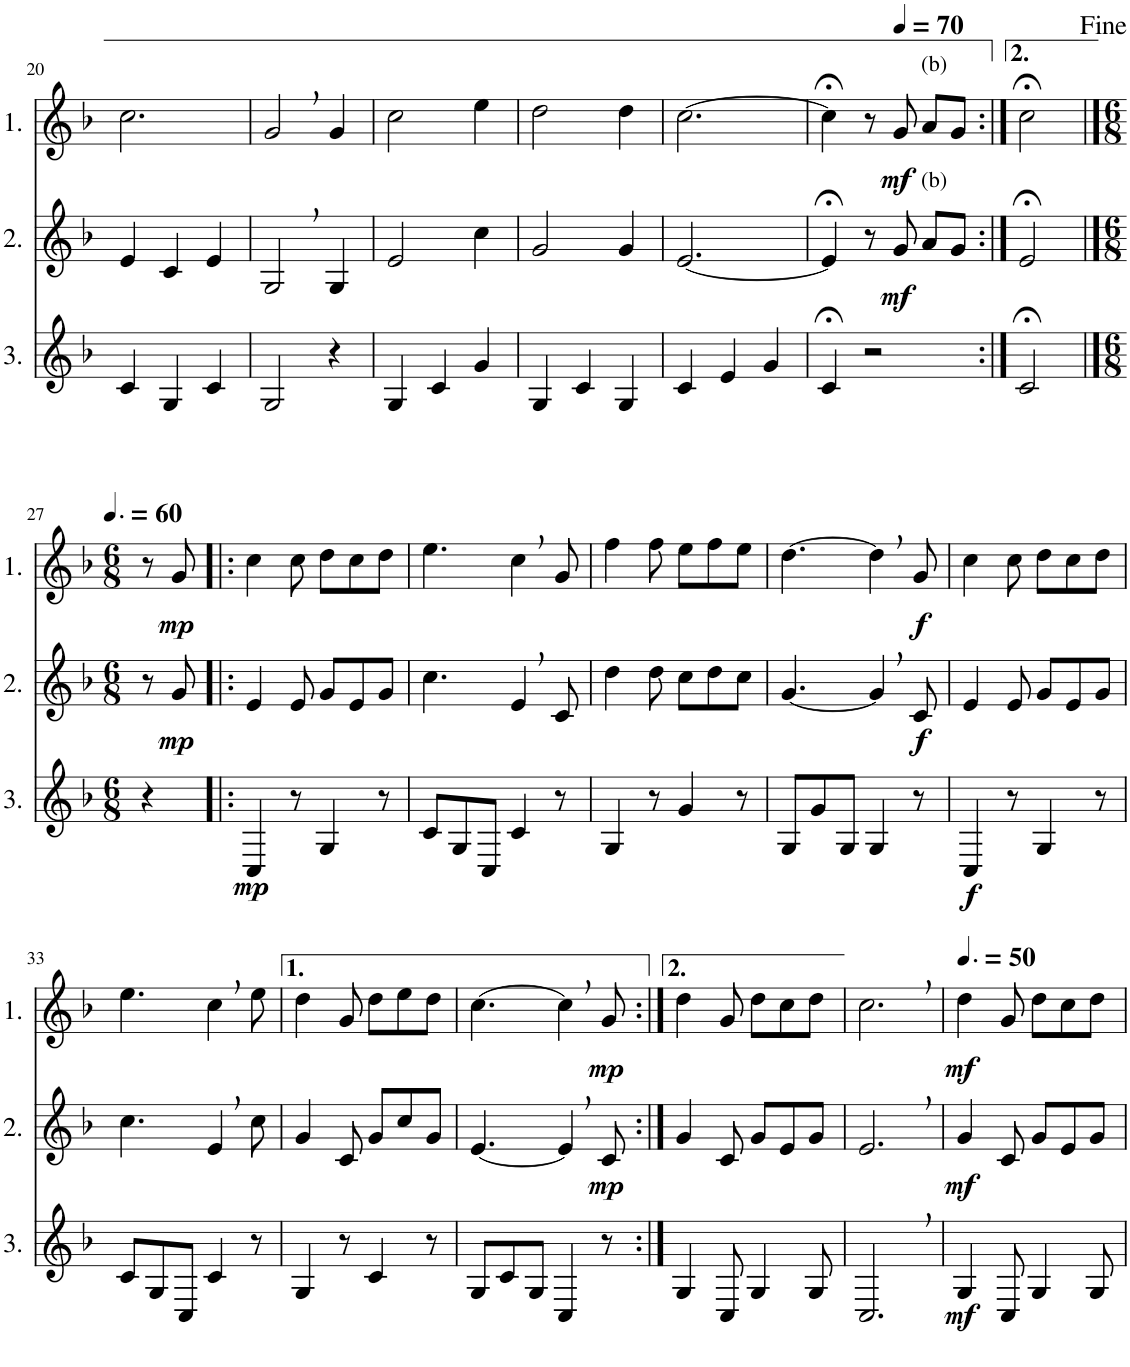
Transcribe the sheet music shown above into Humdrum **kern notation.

**kern	**dynam	**kern	**dynam	**kern	**dynam
*part3	*part3	*part2	*part2	*part1	*part1
*staff3	*staff3	*staff2	*staff2	*staff1	*staff1
*I"3.	*	*I"2.	*	*I"1.	*
!!LO:PB:g=z
*clefG2	*	*clefG2	*	*clefG2	*
*Trd4c7	*	*Trd4c7	*	*Trd4c7	*
*k[b-]	*	*k[b-]	*	*k[b-]	*
*M3/4	*	*M3/4	*	*M3/4	*
=20	=20	=20	=20	=20	=20
4c/	.	4e/	.	2.cc\	.
4G/	.	4c/	.	.	.
4c/	.	4e/	.	.	.
=21	=21	=21	=21	=21	=21
2G/	.	2G,/	.	2g,/	.
4r	.	4G/	.	4g/	.
=22	=22	=22	=22	=22	=22
4G/	.	2e/	.	2cc\	.
4c/	.	.	.	.	.
4g/	.	4cc\	.	4ee\	.
=23	=23	=23	=23	=23	=23
4G/	.	2g/	.	2dd\	.
4c/	.	.	.	.	.
4G/	.	4g/	.	4dd\	.
=24	=24	=24	=24	=24	=24
4c/	.	[2.e/	.	[2.cc\	.
4e/	.	.	.	.	.
4g/	.	.	.	.	.
=25	=25	=25	=25	=25	=25
4c;</	.	4e;</]	.	4cc;<\]	.
2r	.	8r	.	8r	.
*	*	*	*	*MM70	*
!	!	!	!LO:DY:b	!	!LO:DY:b
.	.	8g/	mf	8g/	mf
!	!	!	!	!LO:TX:a:t=(b)	!
!	!	!LO:TX:a:t=(b)	!	!	!
.	.	8a/L	.	8a/L	.
.	.	8g/J	.	8g/J	.
=26:|!	=26:|!	=26:|!	=26:|!	=26:|!	=26:|!
2c;</	.	2e;</	.	2cc;<\	.
!!LO:LB:g=z
==27	==27	==27	==27	==27	==27
*M6/8	*	*M6/8	*	*M6/8	*
*	*	*	*	*MM90	*
4r	.	8r	.	8r	.
!	!	!	!LO:DY:b	!	!LO:DY:b
.	.	8g/	mp	8g/	mp
=28!|:	=28!|:	=28!|:	=28!|:	=28!|:	=28!|:
!	!LO:DY:b	!	!	!	!
4C/	mp	4e/	.	4cc\	.
8r	.	8e/	.	8cc\	.
4G/	.	8g/L	.	8dd\L	.
.	.	8e/	.	8cc\	.
8r	.	8g/J	.	8dd\J	.
=29	=29	=29	=29	=29	=29
8c/L	.	4.cc\	.	4.ee\	.
8G/	.	.	.	.	.
8C/J	.	.	.	.	.
4c/	.	4e,/	.	4cc,\	.
8r	.	8c/	.	8g/	.
=30	=30	=30	=30	=30	=30
4G/	.	4dd\	.	4ff\	.
8r	.	8dd\	.	8ff\	.
4g/	.	8cc\L	.	8ee\L	.
.	.	8dd\	.	8ff\	.
8r	.	8cc\J	.	8ee\J	.
=31	=31	=31	=31	=31	=31
8G/L	.	[4.g/	.	[4.dd\	.
8g/	.	.	.	.	.
8G/J	.	.	.	.	.
4G/	.	4g,/]	.	4dd,\]	.
!	!	!	!LO:DY:b	!	!LO:DY:b
8r	.	8c/	f	8g/	f
=32	=32	=32	=32	=32	=32
!	!LO:DY:b	!	!	!	!
4C/	f	4e/	.	4cc\	.
8r	.	8e/	.	8cc\	.
4G/	.	8g/L	.	8dd\L	.
.	.	8e/	.	8cc\	.
8r	.	8g/J	.	8dd\J	.
!!LO:LB:g=z
=33	=33	=33	=33	=33	=33
8c/L	.	4.cc\	.	4.ee\	.
8G/	.	.	.	.	.
8C/J	.	.	.	.	.
4c/	.	4e,/	.	4cc,\	.
8r	.	8cc\	.	8ee\	.
=34	=34	=34	=34	=34	=34
4G/	.	4g/	.	4dd\	.
8r	.	8c/	.	8g/	.
4c/	.	8g/L	.	8dd\L	.
.	.	8cc/	.	8ee\	.
8r	.	8g/J	.	8dd\J	.
=35	=35	=35	=35	=35	=35
8G/L	.	[4.e/	.	[4.cc\	.
8c/	.	.	.	.	.
8G/J	.	.	.	.	.
4C/	.	4e,/]	.	4cc,\]	.
!	!	!	!LO:DY:b	!	!LO:DY:b
8r	.	8c/	mp	8g/	mp
=36:|!	=36:|!	=36:|!	=36:|!	=36:|!	=36:|!
4G/	.	4g/	.	4dd\	.
8C/	.	8c/	.	8g/	.
4G/	.	8g/L	.	8dd\L	.
.	.	8e/	.	8cc\	.
8G/	.	8g/J	.	8dd\J	.
=37	=37	=37	=37	=37	=37
2.C,/	.	2.e,/	.	2.cc,\	.
=38	=38	=38	=38	=38	=38
*	*	*	*	*MM75	*
!	!LO:DY:b	!	!LO:DY:b	!	!LO:DY:b
4G/	mf	4g/	mf	4dd\	mf
8C/	.	8c/	.	8g/	.
4G/	.	8g/L	.	8dd\L	.
.	.	8e/	.	8cc\	.
8G/	.	8g/J	.	8dd\J	.
=	=	=	=	=	=
*-	*-	*-	*-	*-	*-
